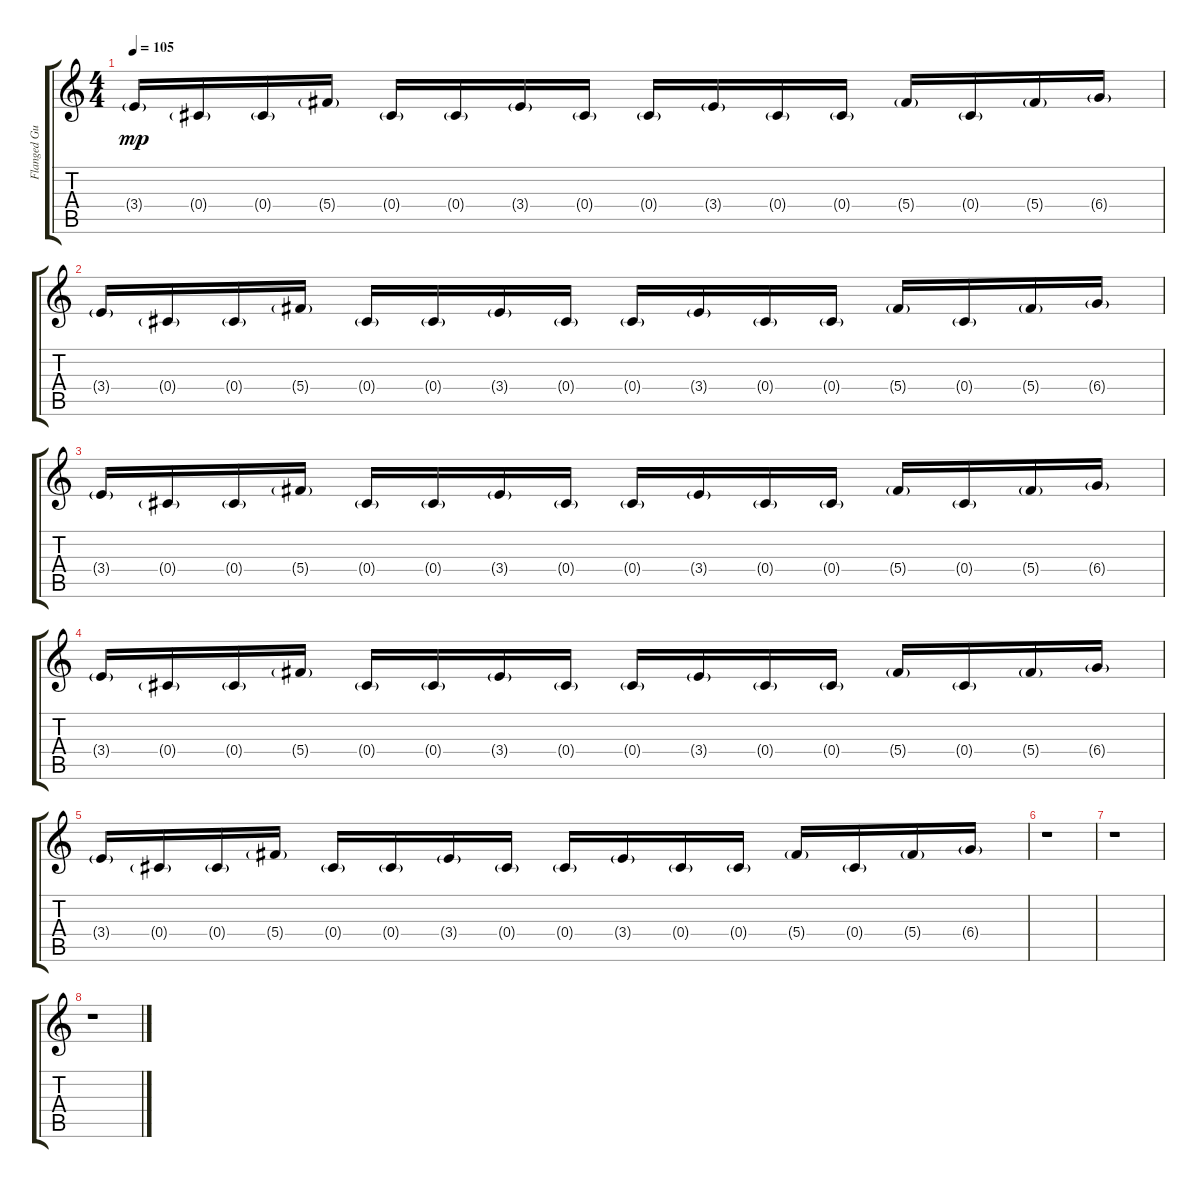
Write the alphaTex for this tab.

\track ("Flanged Guitar-Dan " "Flanged Gu") {instrument distortionguitar}
\staff {score tabs}
\tuning (Eb4 Bb3 Gb3 Db3 Ab2 Db2) {hide}
\ts (4 4)
\tempo 105
\clef g2
\ks c
3.4{g}.16{dy mp} 0.4{g}.16 0.4{g}.16 5.4{g}.16 0.4{g}.16 0.4{g}.16 3.4{g}.16 0.4{g}.16 0.4{g}.16 3.4{g}.16 0.4{g}.16 0.4{g}.16 5.4{g}.16 0.4{g}.16 5.4{g}.16 6.4{g}.16 |
3.4{g}.16 0.4{g}.16 0.4{g}.16 5.4{g}.16 0.4{g}.16 0.4{g}.16 3.4{g}.16 0.4{g}.16 0.4{g}.16 3.4{g}.16 0.4{g}.16 0.4{g}.16 5.4{g}.16 0.4{g}.16 5.4{g}.16 6.4{g}.16 |
3.4{g}.16 0.4{g}.16 0.4{g}.16 5.4{g}.16 0.4{g}.16 0.4{g}.16 3.4{g}.16 0.4{g}.16 0.4{g}.16 3.4{g}.16 0.4{g}.16 0.4{g}.16 5.4{g}.16 0.4{g}.16 5.4{g}.16 6.4{g}.16 |
3.4{g}.16 0.4{g}.16 0.4{g}.16 5.4{g}.16 0.4{g}.16 0.4{g}.16 3.4{g}.16 0.4{g}.16 0.4{g}.16 3.4{g}.16 0.4{g}.16 0.4{g}.16 5.4{g}.16 0.4{g}.16 5.4{g}.16 6.4{g}.16 |
3.4{g}.16 0.4{g}.16 0.4{g}.16 5.4{g}.16 0.4{g}.16 0.4{g}.16 3.4{g}.16 0.4{g}.16 0.4{g}.16 3.4{g}.16 0.4{g}.16 0.4{g}.16 5.4{g}.16 0.4{g}.16 5.4{g}.16 6.4{g}.16 |
r.1 |
r.1 |
r.1
